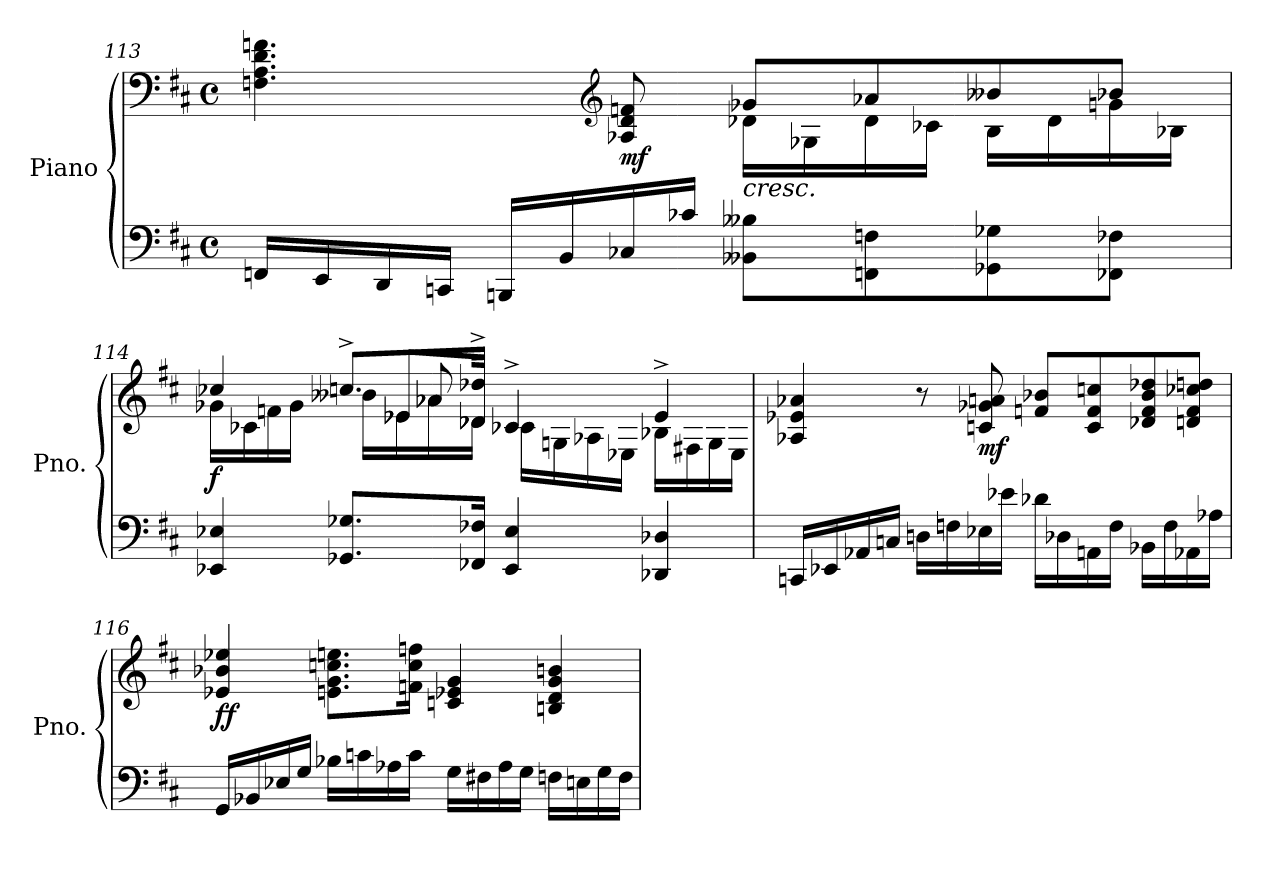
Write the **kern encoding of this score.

**kern	**kern	**dynam
*part1	*part1	*part1
*staff2	*staff1	*staff1/2
*I"Piano	*	*
*I'Pno.	*	*
!!LO:LB:g=z
*clefF4	*clefF4	*
*k[f#c#]	*k[f#c#]	*
*M4/4	*M4/4	*
*met(c)	*met(c)	*
=113	=113	=113
*	*^	*
16FFn/LL	4.Fn\ 4.A\ 4.d\ 4.fn\	2ryy	.
16EE</	.	.	.
16DD</	.	.	.
16CCn/JJ	.	.	.
16BBBn/LL	.	.	.
16BB</	.	.	.
*	*clefG2	*	*
!	!	!	!LO:DY:b
16C-X</	8A-X/ 8d/ 8fn/	.	mf
16c-X/JJ	.	.	.
!	!	!	!LO:HP:b
8BB--X\ 8B--X\L	8g-X/L	16d-X\LL	<
.	.	16G-X\	.
8FFn\ 8Fn\	8a-X/	16d-\	.
.	.	16c-X\JJ	.
8GG-X\ 8G-X\	8b--X/	16B\LL	.
.	.	16d-\	.
8FF-X\ 8F-X\J	8b-X/J	16gn\	.
.	.	16B-X\JJ	.
=114	=114	=114	=114
*	*^	*^	*
!	!	!	!	!	!LO:DY:b
4EE-X/ 4E-X/	4cc-X/	16g-X\LL	16ryy	4.ryy	f
.	.	16c-X\	16ryy@	.	.
.	.	16fn\	16ryy@	.	.
.	.	16g-\JJ	16ryy@	.	.
8.GG-X/ 8.G-X/L	8.ccn^/L	16b--X\LL	16ryy@	.	.
.	.	16e-X\	8e-/L	.	.
.	.	16a-X\	.	8a-/	.
16FF-X/ 16F-X/Jk	16dd-X^/Jk	16d-X\JJ	16d-/Jk	.	.
4EE-/ 4E-/	4c-X^/	16c-\LL	2ryy	2ryy	.
.	.	16Gn\	.	.	.
.	.	16A-X\	.	.	.
.	.	16E-X\JJ	.	.	.
4DD-X/ 4D-X/	4e-^/	16B-X\LL	.	.	.
.	.	16F#X\	.	.	.
.	.	16G\	.	.	.
.	.	16E-\JJ	.	.	.
*	*v	*v	*v	*v	*
!!LO:LB:g=z
=115	=115	=115
16CCn/LL	4A-X/ 4e-X/ 4a-X/	.
16EE-X/	.	.
16AA-X</	.	.
16Cn/JJ	.	.
16Dn\LL	8r	.
16Fn\	.	.
!	!	!LO:DY:b
16E-X\	8cn/ 8g-X/ 8an/	mf
16e-X<\JJ	.	.
16d-X>\LL	8fn/ 8b-X/L	.
16D-X>\	.	.
16AAn>\	8c/ 8f/ 8ccn/	.
16F\JJ	.	.
16BB-X\LL	8d-X/ 8f/ 8b-/ 8dd-X/	.
16F\	.	.
16AA-X\	8dn/ 8f/ 8cc-X/ 8ddn/J	.
16A-X\JJ	.	.
.	.	[
=116	=116	=116
!	!	!LO:DY:b
16GG/LL	4e-X/ 4b-X/ 4ee-X/	ff
16BB-X/	.	.
16E-X/	.	.
16G/JJ	.	.
16B-X\LL	8.en\ 8.g\ 8.ccn\ 8.een\L	.
16cn\	.	.
16A-X\	.	.
16c\JJ	16fn\ 16cc\ 16ffn\Jk	.
16G\LL	4cn/ 4e-X/ 4g/	.
16F#X\	.	.
16A-\	.	.
16G>\JJ	.	.
16Fn\LL	4Bn/ 4d/ 4g/ 4bn/	.
16En\	.	.
16G\	.	.
16F\JJ	.	.
=	=	=
*-	*-	*-
